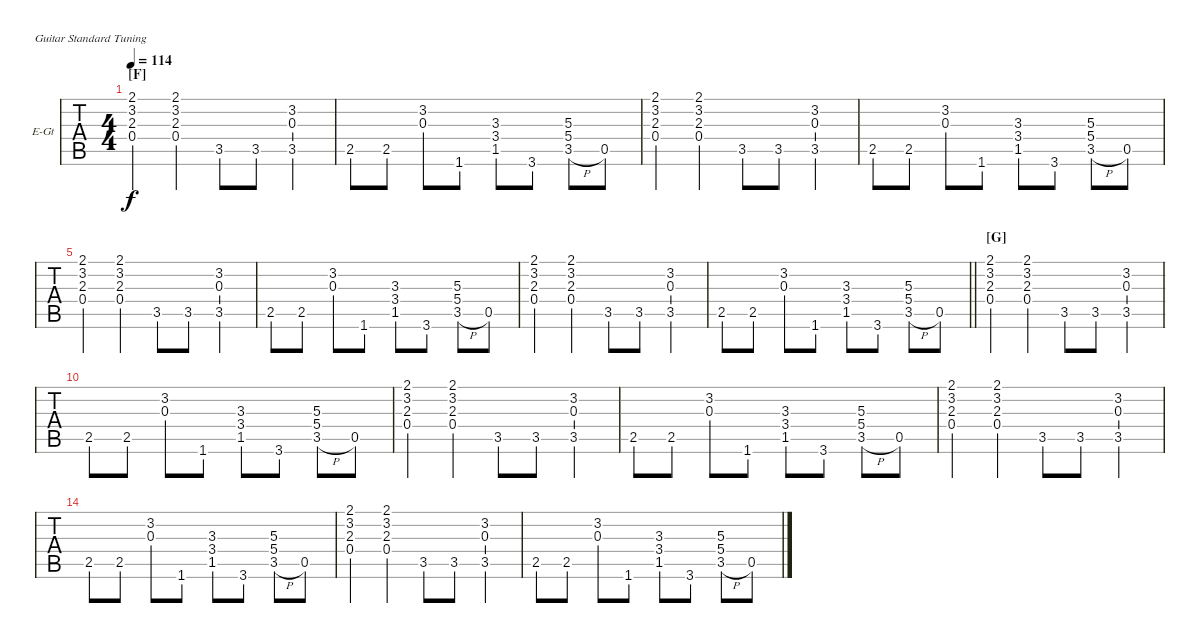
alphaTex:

\bracketExtendMode nobrackets
\firstSystemTrackNameOrientation horizontal
\otherSystemsTrackNameOrientation horizontal
\defaultBarNumberDisplay FirstOfSystem
\track ("Rhythm" "E-Gt") {instrument overdrivenguitar}
\staff {tabs}
\tuning (E4 B3 G3 D3 A2 E2)
\ts (4 4)
\section ("F" "")
\tempo 114
\clef g2
\ks c
(2.1 3.2 2.3 0.4).4{dy f} (2.1 3.2 2.3 0.4).4 3.5.8 3.5.8 (3.2 0.3 3.5).4 |
2.5.8 2.5.8 (3.2 0.3).8 1.6.8 (3.3 3.4 1.5).8 3.6.8 (5.3 5.4 3.5{h}).8 0.5.8 |
(2.1 3.2 2.3 0.4).4 (2.1 3.2 2.3 0.4).4 3.5.8 3.5.8 (3.2 0.3 3.5).4 |
2.5.8 2.5.8 (3.2 0.3).8 1.6.8 (3.3 3.4 1.5).8 3.6.8 (5.3 5.4 3.5{h}).8 0.5.8 |
(2.1 3.2 2.3 0.4).4 (2.1 3.2 2.3 0.4).4 3.5.8 3.5.8 (3.2 0.3 3.5).4 |
2.5.8 2.5.8 (3.2 0.3).8 1.6.8 (3.3 3.4 1.5).8 3.6.8 (5.3 5.4 3.5{h}).8 0.5.8 |
(2.1 3.2 2.3 0.4).4 (2.1 3.2 2.3 0.4).4 3.5.8 3.5.8 (3.2 0.3 3.5).4 |
\barLineRight lightlight
2.5.8 2.5.8 (3.2 0.3).8 1.6.8 (3.3 3.4 1.5).8 3.6.8 (5.3 5.4 3.5{h}).8 0.5.8 |
\section ("G" "")
(2.1 3.2 2.3 0.4).4 (2.1 3.2 2.3 0.4).4 3.5.8 3.5.8 (3.2 0.3 3.5).4 |
2.5.8 2.5.8 (3.2 0.3).8 1.6.8 (3.3 3.4 1.5).8 3.6.8 (5.3 5.4 3.5{h}).8 0.5.8 |
(2.1 3.2 2.3 0.4).4 (2.1 3.2 2.3 0.4).4 3.5.8 3.5.8 (3.2 0.3 3.5).4 |
2.5.8 2.5.8 (3.2 0.3).8 1.6.8 (3.3 3.4 1.5).8 3.6.8 (5.3 5.4 3.5{h}).8 0.5.8 |
(2.1 3.2 2.3 0.4).4 (2.1 3.2 2.3 0.4).4 3.5.8 3.5.8 (3.2 0.3 3.5).4 |
2.5.8 2.5.8 (3.2 0.3).8 1.6.8 (3.3 3.4 1.5).8 3.6.8 (5.3 5.4 3.5{h}).8 0.5.8 |
(2.1 3.2 2.3 0.4).4 (2.1 3.2 2.3 0.4).4 3.5.8 3.5.8 (3.2 0.3 3.5).4 |
2.5.8 2.5.8 (3.2 0.3).8 1.6.8 (3.3 3.4 1.5).8 3.6.8 (5.3 5.4 3.5{h}).8 0.5.8
